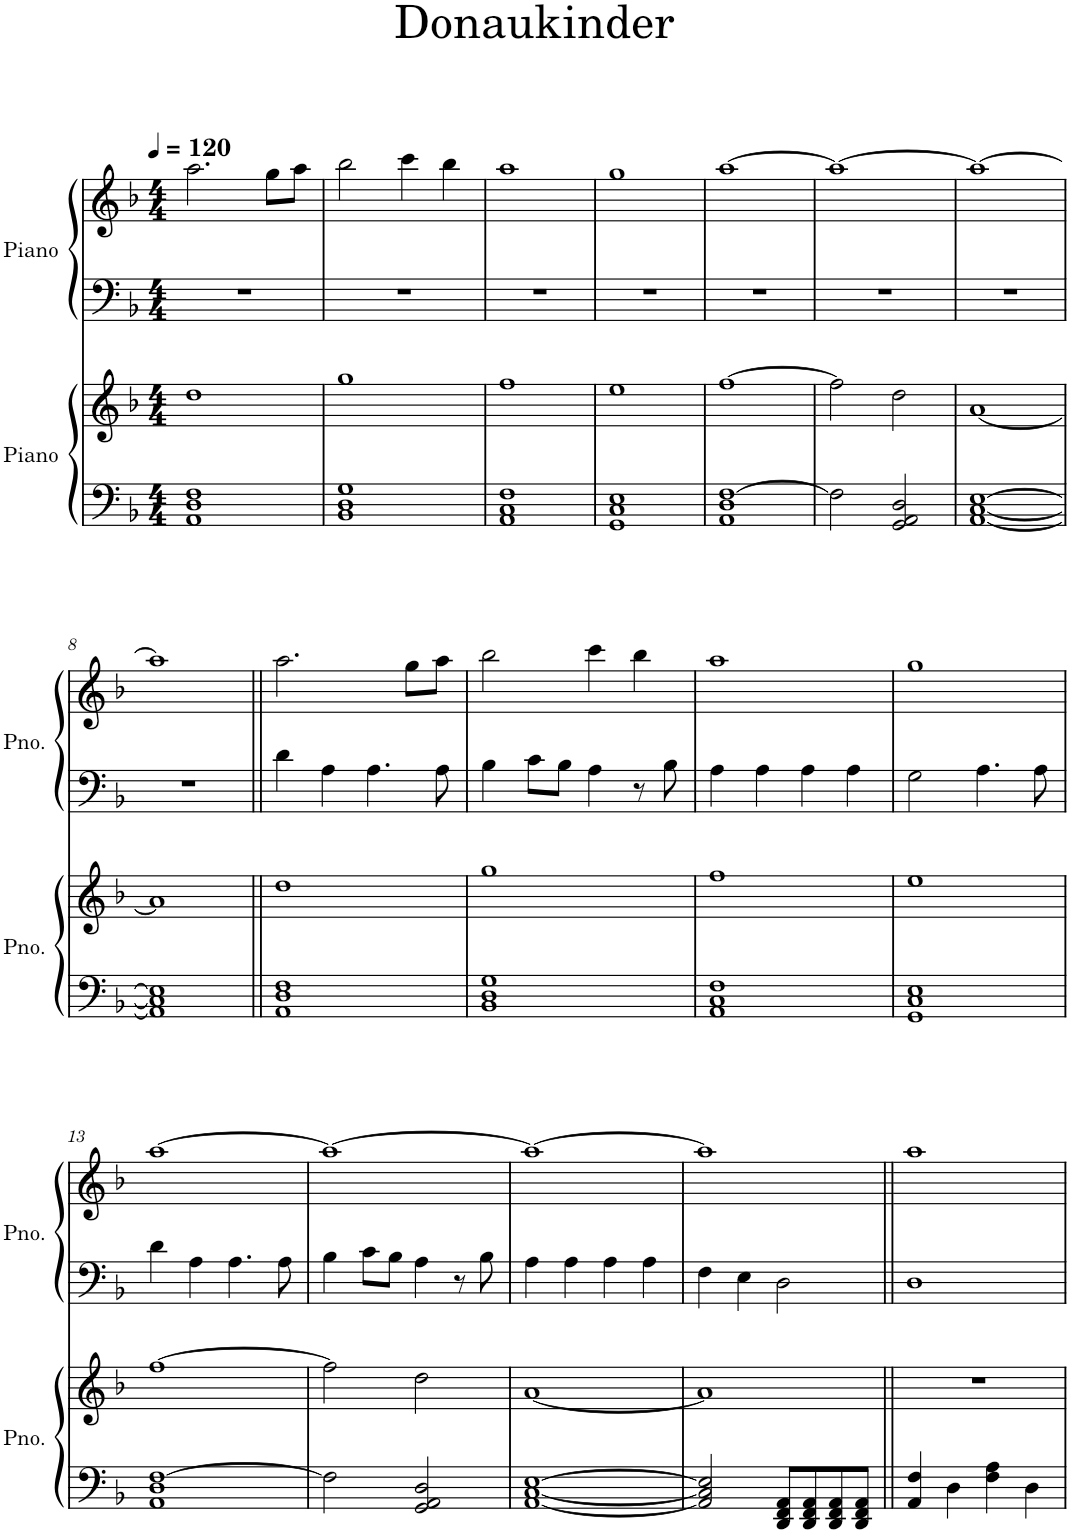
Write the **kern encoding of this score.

**kern	**kern	**kern	**kern
*part2	*part2	*part1	*part1
*staff4	*staff3	*staff2	*staff1
*I"Piano	*	*I"Piano	*
*I'Pno.	*	*I'Pno.	*
*clefF4	*clefG2	*clefF4	*clefG2
*k[b-]	*k[b-]	*k[b-]	*k[b-]
*M4/4	*M4/4	*M4/4	*M4/4
*MM120	*MM120	*MM120	*MM120
=1	=1	=1	=1
1AA 1D 1F	1dd	1r	2.aa\
.	.	.	8gg\L
.	.	.	8aa\J
=2	=2	=2	=2
1BB- 1D 1G	1gg	1r	2bb-\
.	.	.	4ccc\
.	.	.	4bb-\
=3	=3	=3	=3
1AA 1C 1F	1ff	1r	1aa
=4	=4	=4	=4
1GG 1C 1E	1ee	1r	1gg
=5	=5	=5	=5
1AA 1D [1F	[1ff	1r	[1aa
=6	=6	=6	=6
2F\]	2ff\]	1r	1aa_
2GG/ 2AA/ 2D/	2dd\	.	.
=7	=7	=7	=7
[1AA [1C [1E	[1a	1r	1aa_
!!LO:LB:g=z
=8	=8	=8	=8
1AA] 1C] 1E]	1a]	1r	1aa]
=9||	=9||	=9||	=9||
1AA 1D 1F	1dd	4d\	2.aa\
.	.	4A\	.
.	.	4.A\	.
.	.	.	8gg\L
.	.	8A\	8aa\J
=10	=10	=10	=10
1BB- 1D 1G	1gg	4B-\	2bb-\
.	.	8c\L	.
.	.	8B-\J	.
.	.	4A\	4ccc\
.	.	8r	4bb-\
.	.	8B-\	.
=11	=11	=11	=11
1AA 1C 1F	1ff	4A\	1aa
.	.	4A\	.
.	.	4A\	.
.	.	4A\	.
=12	=12	=12	=12
1GG 1C 1E	1ee	2G\	1gg
.	.	4.A\	.
.	.	8A\	.
!!LO:LB:g=z
=13	=13	=13	=13
1AA 1D [1F	[1ff	4d\	[1aa
.	.	4A\	.
.	.	4.A\	.
.	.	8A\	.
=14	=14	=14	=14
2F\]	2ff\]	4B-\	1aa_
.	.	8c\L	.
.	.	8B-\J	.
2GG/ 2AA/ 2D/	2dd\	4A\	.
.	.	8r	.
.	.	8B-\	.
=15	=15	=15	=15
[1AA [1C [1E	[1a	4A\	1aa_
.	.	4A\	.
.	.	4A\	.
.	.	4A\	.
=16	=16	=16	=16
2AA/] 2C/] 2E/]	1a]	4F\	1aa]
.	.	4E\	.
8DD/ 8FF/ 8AA/L	.	2D\	.
8DD/ 8FF/ 8AA/	.	.	.
8DD/ 8FF/ 8AA/	.	.	.
8DD/ 8FF/ 8AA/J	.	.	.
=17||	=17||	=17||	=17||
4AA/ 4F/	1r	1D	1aa
4D\	.	.	.
4F\ 4A\	.	.	.
4D\	.	.	.
=	=	=	=
*-	*-	*-	*-
